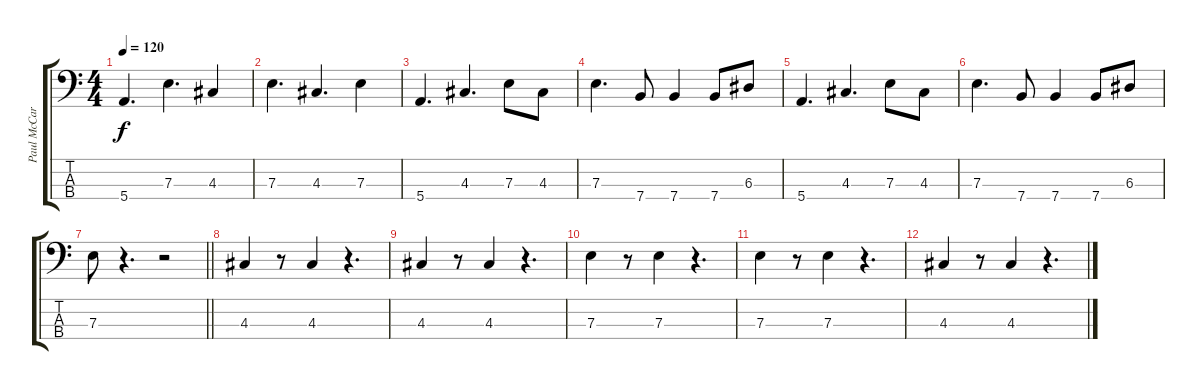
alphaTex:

\track ("Paul McCartney" "Paul McCar") {instrument electricbassfinger}
\staff {score tabs}
\tuning (G2 D2 A1 E1) {hide}
\ts (4 4)
\tempo 120
\clef f4
\ks c
5.4.4{d dy f} 7.3.4{d} 4.3.4 |
7.3.4{d} 4.3.4{d} 7.3.4 |
5.4.4{d} 4.3.4{d} 7.3.8 4.3.8 |
7.3.4{d} 7.4.8 7.4.4 7.4.8 6.3.8 |
5.4.4{d} 4.3.4{d} 7.3.8 4.3.8 |
7.3.4{d} 7.4.8 7.4.4 7.4.8 6.3.8 |
\barLineRight lightlight
7.3.8 r.4{d} r.2 |
4.3.4 r.8 4.3.4 r.4{d} |
4.3.4 r.8 4.3.4 r.4{d} |
7.3.4 r.8 7.3.4 r.4{d} |
7.3.4 r.8 7.3.4 r.4{d} |
4.3.4 r.8 4.3.4 r.4{d}
